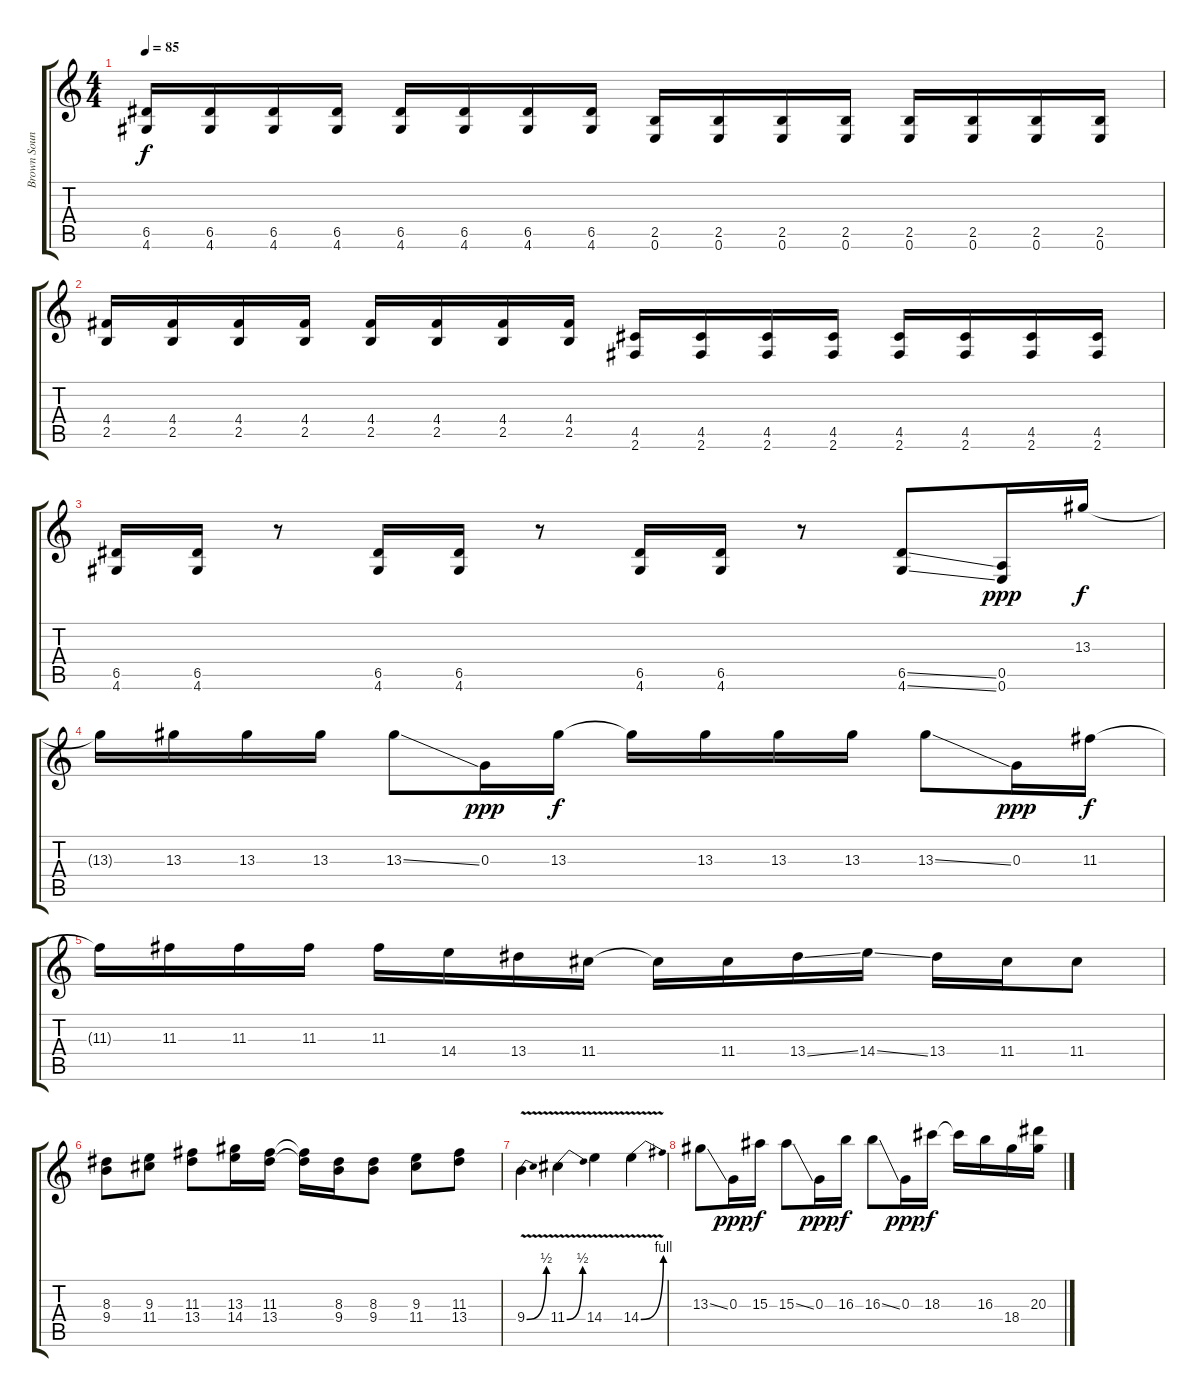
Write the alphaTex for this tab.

\track ("Brown Sound" "Brown Soun") {instrument distortionguitar}
\staff {score tabs}
\tuning (E4 B3 G3 D3 A2 E2) {hide}
\ts (4 4)
\tempo 85
\clef g2
\ks c
(6.5 4.6).16{dy f} (6.5 4.6).16 (6.5 4.6).16 (6.5 4.6).16 (6.5 4.6).16 (6.5 4.6).16 (6.5 4.6).16 (6.5 4.6).16 (2.5 0.6).16 (2.5 0.6).16 (2.5 0.6).16 (2.5 0.6).16 (2.5 0.6).16 (2.5 0.6).16 (2.5 0.6).16 (2.5 0.6).16 |
(4.4 2.5).16 (4.4 2.5).16 (4.4 2.5).16 (4.4 2.5).16 (4.4 2.5).16 (4.4 2.5).16 (4.4 2.5).16 (4.4 2.5).16 (4.5 2.6).16 (4.5 2.6).16 (4.5 2.6).16 (4.5 2.6).16 (4.5 2.6).16 (4.5 2.6).16 (4.5 2.6).16 (4.5 2.6).16 |
(6.5 4.6).16 (6.5 4.6).16 r.8 (6.5 4.6).16 (6.5 4.6).16 r.8 (6.5 4.6).16 (6.5 4.6).16 r.8 (6.5{ss} 4.6{ss}).8 (0.5 0.6).16{dy ppp} 13.3.16{dy f} |
13.3{t}.16 13.3.16 13.3.16 13.3.16 13.3{ss}.8 0.3.16{dy ppp} 13.3.16{dy f} 13.3{t}.16 13.3.16 13.3.16 13.3.16 13.3{ss}.8 0.3.16{dy ppp} 11.3.16{dy f} |
11.3{t}.16 11.3.16 11.3.16 11.3.16 11.3.16 14.4.16 13.4.16 11.4.16 11.4{t}.16 11.4.16 13.4{ss}.16 14.4{ss}.16 13.4.16 11.4.16 11.4.8 |
(8.3 9.4).8 (9.3 11.4).8 (11.3 13.4).8 (13.3 14.4).16 (11.3 13.4).16 (11.3{t} 13.4{t}).16 (8.3 9.4).16 (8.3 9.4).8 (9.3 11.4).8 (11.3 13.4).8 |
9.4{be (bend 0 0 60 2) v}.4 11.4{be (bend 0 0 60 2) v}.4 14.4{v}.4 14.4{be (bend 0 0 60 4) v}.4 |
13.3{ss}.8 0.3.16{dy ppp} 15.3.16{dy f} 15.3{ss}.8 0.3.16{dy ppp} 16.3.16{dy f} 16.3{ss}.8 0.3.16{dy ppp} 18.3.16{dy f} 18.3{t}.16 16.3.16 18.4.16 (20.3 18.4{t}).16
